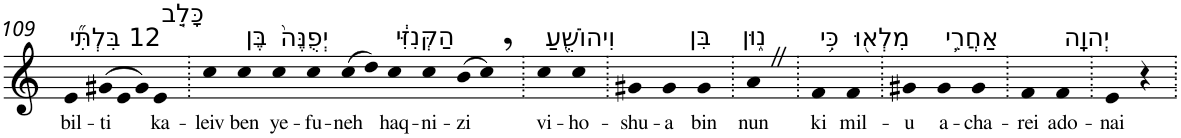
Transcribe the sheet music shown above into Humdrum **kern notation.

**kern	**text
*part1	*part1
*staff1	*staff1
*I"Piano	*
*I'Pno	*
!!LO:PB:g=z
*clefG2	*
*k[]	*
=109	=109
!LO:TX:a:t=12 בִּלְתִּ֞י	!
!	!LO:LY:b
4e	bil-
*Xtuplet	*
!	!LO:LY:b
(>12g#X	-ti
12e	.
12g#)	.
!LO:TX:a:t=כָּלֵ֤ב	!
!	!LO:LY:b
4e	ka-
=110.	=110.
!	!LO:LY:b
4cc	-leiv
!LO:TX:a:t=בֶּן	!
!	!LO:LY:b
4cc	ben
!LO:TX:a:t=יְפֻנֶּה֙	!
!	!LO:LY:b
4cc	ye-
!	!LO:LY:b
4cc	-fu-
!	!LO:LY:b
(>8cc	-neh
8dd)	.
!LO:TX:a:t=הַקְּנִזִּ֔י	!
!	!LO:LY:b
4cc	haq-
!	!LO:LY:b
4cc	-ni-
!	!LO:LY:b
(>8b	-zi
8cc,)	.
=111.	=111.
!LO:TX:a:t=וִיהוֹשֻׁ֖עַ	!
!	!LO:LY:b
4cc	vi-
!	!LO:LY:b
4cc	-ho-
=112.	=112.
!	!LO:LY:b
4g#X	-shu-
!	!LO:LY:b
4g#	-a
!LO:TX:a:t=בִּן	!
!	!LO:LY:b
4g#	bin
=113.	=113.
!LO:TX:a:t=נ֑וּן	!
!	!LO:LY:b
4aZ	nun
=114.	=114.
!LO:TX:a:t=כִּ֥י	!
!	!LO:LY:b
4f	ki
!LO:TX:a:t=מִלְא֖וּ	!
!	!LO:LY:b
4f	mil-
=115.	=115.
!	!LO:LY:b
4g#X	-u
!LO:TX:a:t=אַחֲרֵ֥י	!
!	!LO:LY:b
4g#	a-
!	!LO:LY:b
4g#	-cha-
=116.	=116.
!	!LO:LY:b
4f	-rei
!LO:TX:a:t=יְהוָֽה	!
!	!LO:LY:b
4f	ado-
=117.	=117.
!	!LO:LY:b
4e	-nai
4r	.
=.	=.
*-	*-
